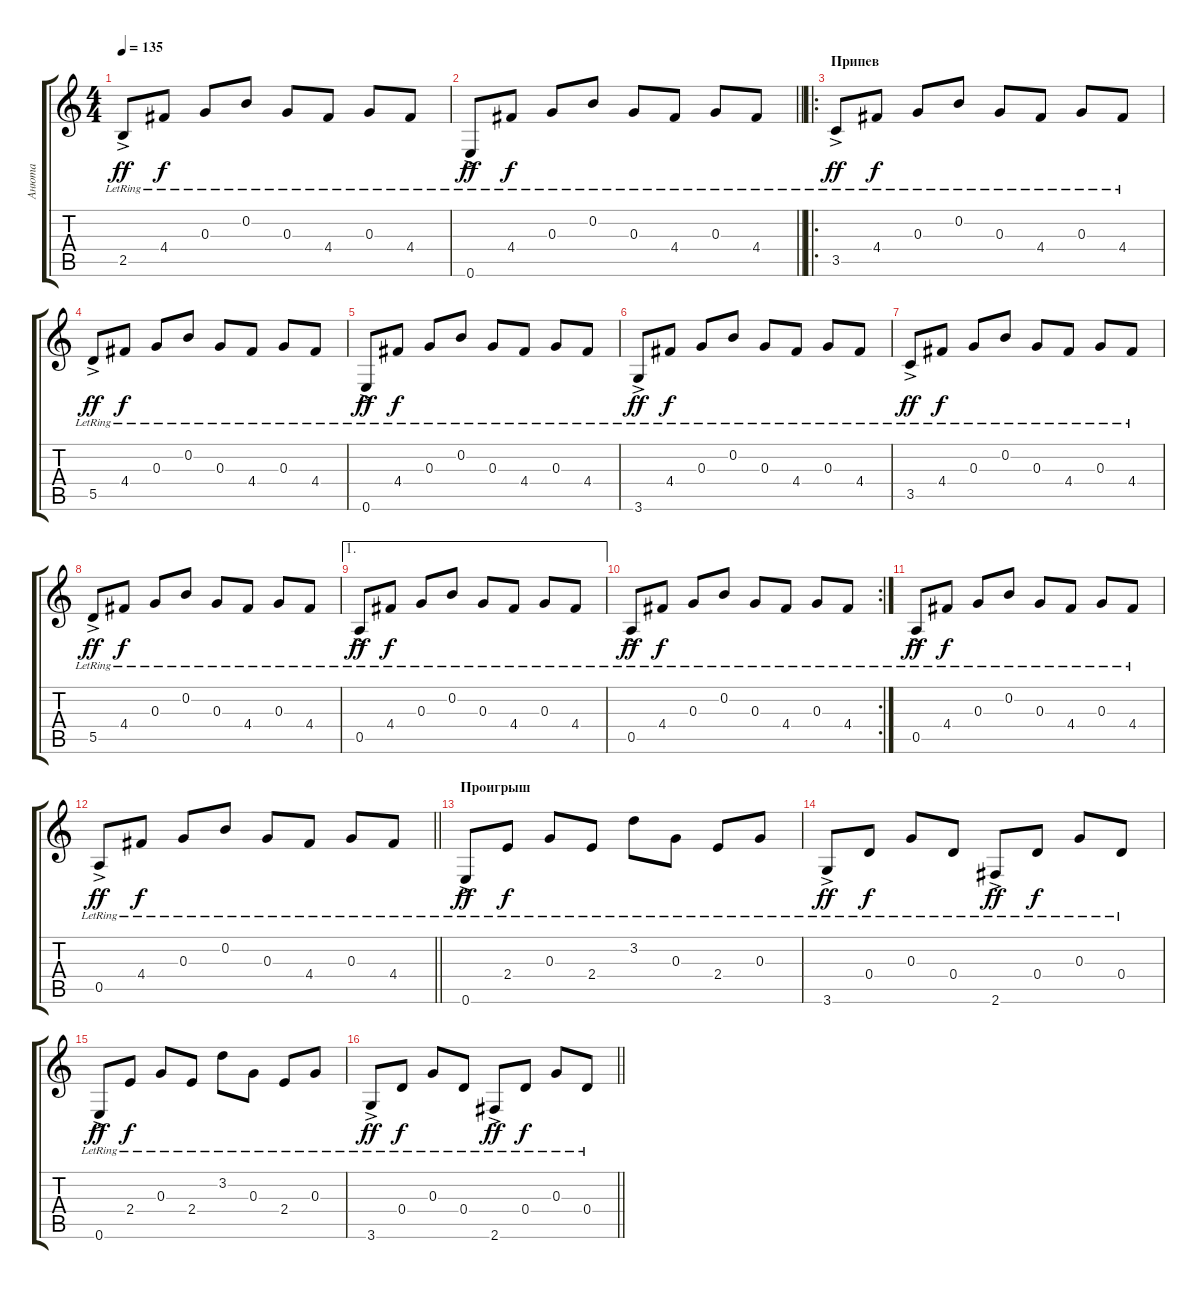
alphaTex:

\track ("Анюта" "Анюта") {instrument acousticguitarsteel}
\staff {score tabs}
\tuning (E4 B3 G3 D3 A2 E2) {hide}
\ts (4 4)
\tempo 135
\clef g2
\ks c
2.5{ac lr}.8{dy ff} 4.4{lr}.8{dy f} 0.3{lr}.8 0.2{lr}.8 0.3{lr}.8 4.4{lr}.8 0.3{lr}.8 4.4{lr}.8 |
\barLineRight lightlight
0.6{ac lr}.8{dy ff} 4.4{lr}.8{dy f} 0.3{lr}.8 0.2{lr}.8 0.3{lr}.8 4.4{lr}.8 0.3{lr}.8 4.4{lr}.8 |
\ro
\section ("" "Припев")
3.5{ac lr}.8{dy ff} 4.4{lr}.8{dy f} 0.3{lr}.8 0.2{lr}.8 0.3{lr}.8 4.4{lr}.8 0.3{lr}.8 4.4{lr}.8 |
5.5{ac lr}.8{dy ff} 4.4{lr}.8{dy f} 0.3{lr}.8 0.2{lr}.8 0.3{lr}.8 4.4{lr}.8 0.3{lr}.8 4.4{lr}.8 |
0.6{ac lr}.8{dy ff} 4.4{lr}.8{dy f} 0.3{lr}.8 0.2{lr}.8 0.3{lr}.8 4.4{lr}.8 0.3{lr}.8 4.4{lr}.8 |
3.6{ac lr}.8{dy ff} 4.4{lr}.8{dy f} 0.3{lr}.8 0.2{lr}.8 0.3{lr}.8 4.4{lr}.8 0.3{lr}.8 4.4{lr}.8 |
3.5{ac lr}.8{dy ff} 4.4{lr}.8{dy f} 0.3{lr}.8 0.2{lr}.8 0.3{lr}.8 4.4{lr}.8 0.3{lr}.8 4.4{lr}.8 |
5.5{ac lr}.8{dy ff} 4.4{lr}.8{dy f} 0.3{lr}.8 0.2{lr}.8 0.3{lr}.8 4.4{lr}.8 0.3{lr}.8 4.4{lr}.8 |
\ae 1
0.5{ac lr}.8{dy ff} 4.4{lr}.8{dy f} 0.3{lr}.8 0.2{lr}.8 0.3{lr}.8 4.4{lr}.8 0.3{lr}.8 4.4{lr}.8 |
\rc 2
0.5{ac lr}.8{dy ff} 4.4{lr}.8{dy f} 0.3{lr}.8 0.2{lr}.8 0.3{lr}.8 4.4{lr}.8 0.3{lr}.8 4.4{lr}.8 |
0.5{ac lr}.8{dy ff} 4.4{lr}.8{dy f} 0.3{lr}.8 0.2{lr}.8 0.3{lr}.8 4.4{lr}.8 0.3{lr}.8 4.4{lr}.8 |
\barLineRight lightlight
0.5{ac lr}.8{dy ff} 4.4{lr}.8{dy f} 0.3{lr}.8 0.2{lr}.8 0.3{lr}.8 4.4{lr}.8 0.3{lr}.8 4.4{lr}.8 |
\section ("" "Проигрыш")
0.6{ac lr}.8{dy ff} 2.4{lr}.8{dy f} 0.3{lr}.8 2.4{lr}.8 3.2{lr}.8 0.3{lr}.8 2.4{lr}.8 0.3{lr}.8 |
3.6{ac lr}.8{dy ff} 0.4{lr}.8{dy f} 0.3{lr}.8 0.4{lr}.8 2.6{ac lr}.8{dy ff} 0.4{lr}.8{dy f} 0.3{lr}.8 0.4{lr}.8 |
0.6{ac lr}.8{dy ff} 2.4{lr}.8{dy f} 0.3{lr}.8 2.4{lr}.8 3.2{lr}.8 0.3{lr}.8 2.4{lr}.8 0.3{lr}.8 |
\barLineRight lightlight
3.6{ac lr}.8{dy ff} 0.4{lr}.8{dy f} 0.3{lr}.8 0.4{lr}.8 2.6{ac lr}.8{dy ff} 0.4{lr}.8{dy f} 0.3{lr}.8 0.4{lr}.8
